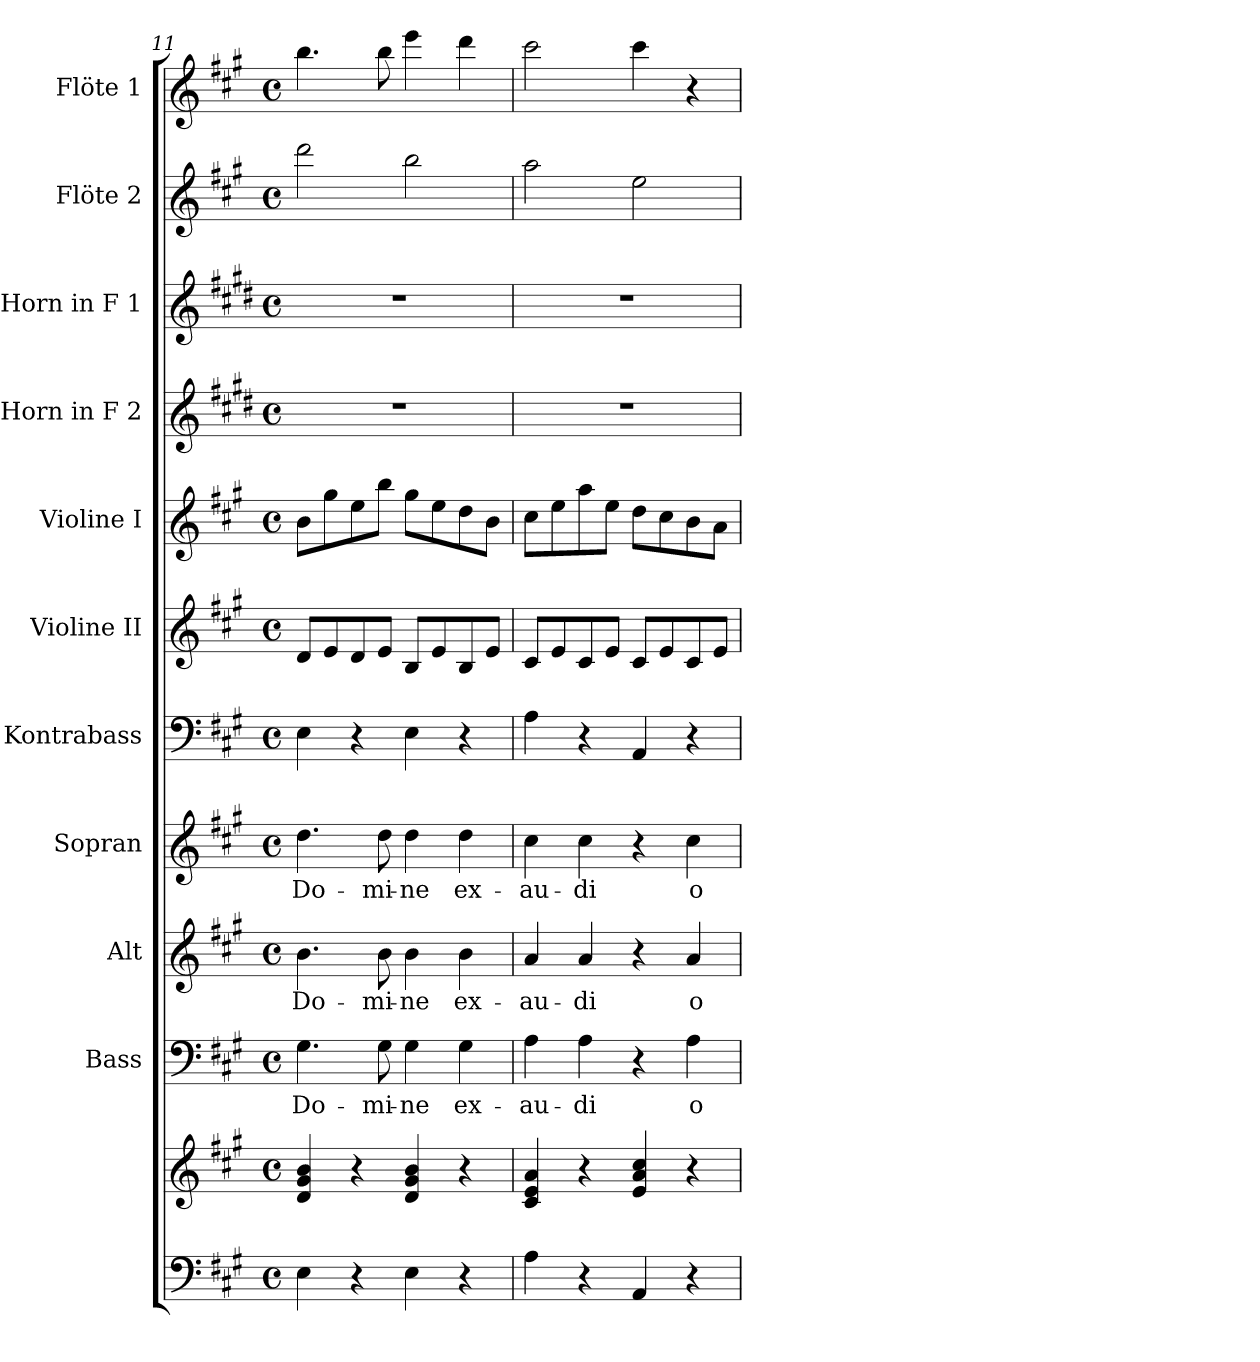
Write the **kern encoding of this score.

**kern	**kern	**kern	**text	**kern	**text	**kern	**text	**kern	**kern	**kern	**kern	**kern	**kern	**kern
*part11	*part11	*part10	*part10	*part9	*part9	*part8	*part8	*part7	*part6	*part5	*part4	*part3	*part2	*part1
*staff12	*staff11	*staff10	*staff10	*staff9	*staff9	*staff8	*staff8	*staff7	*staff6	*staff5	*staff4	*staff3	*staff2	*staff1
*	*	*I"Bass	*	*I"Alt	*	*I"Sopran	*	*I"Kontrabass	*I"Violine II	*I"Violine I	*I"Horn in F 2	*I"Horn in F 1	*I"Flöte 2	*I"Flöte 1
*	*	*I'B.	*	*I'A.	*	*I'S.	*	*I'Kb.	*I'Vl. II	*I'Vl. I	*	*	*I'Fl. 2	*I'Fl. 1
*clefF4	*clefG2	*clefF4	*	*clefG2	*	*clefG2	*	*clefF4	*clefG2	*clefG2	*clefG2	*clefG2	*clefG2	*clefG2
*	*	*	*	*	*	*	*	*ITrd7c12	*	*	*ITrd4c7	*ITrd4c7	*	*
*k[f#c#g#]	*k[f#c#g#]	*k[f#c#g#]	*	*k[f#c#g#]	*	*k[f#c#g#]	*	*k[f#c#g#]	*k[f#c#g#]	*k[f#c#g#]	*k[f#c#g#]	*k[f#c#g#]	*k[f#c#g#]	*k[f#c#g#]
*A:	*A:	*A:	*	*A:	*	*A:	*	*A:	*A:	*A:	*A:	*A:	*A:	*A:
*M4/4	*M4/4	*M4/4	*	*M4/4	*	*M4/4	*	*M4/4	*M4/4	*M4/4	*M4/4	*M4/4	*M4/4	*M4/4
*met(c)	*met(c)	*met(c)	*	*met(c)	*	*met(c)	*	*met(c)	*met(c)	*met(c)	*met(c)	*met(c)	*met(c)	*met(c)
=11	=11	=11	=11	=11	=11	=11	=11	=11	=11	=11	=11	=11	=11	=11
!	!	!	!LO:LY:b	!	!LO:LY:b	!	!LO:LY:b	!	!	!	!	!	!	!
4E\	4d/ 4g#/ 4b/	4.G#\	Do-	4.b\	Do-	4.dd\	Do-	4EE\	8d/L	8b\L	1r	1r	2ddd\	4.bb\
.	.	.	.	.	.	.	.	.	8e/	8gg#\	.	.	.	.
4r	4r	.	.	.	.	.	.	4r	8d/	8ee\	.	.	.	.
!	!	!	!LO:LY:b	!	!LO:LY:b	!	!LO:LY:b	!	!	!	!	!	!	!
.	.	8G#\	-mi-	8b\	-mi-	8dd\	-mi-	.	8e/J	8bb\J	.	.	.	8bb\
!	!	!	!LO:LY:b	!	!LO:LY:b	!	!LO:LY:b	!	!	!	!	!	!	!
4E\	4d/ 4g#/ 4b/	4G#\	-ne	4b\	-ne	4dd\	-ne	4EE\	8B/L	8gg#\L	.	.	2bb\	4eee\
.	.	.	.	.	.	.	.	.	8e/	8ee\	.	.	.	.
!	!	!	!LO:LY:b	!	!LO:LY:b	!	!LO:LY:b	!	!	!	!	!	!	!
4r	4r	4G#\	ex-	4b\	ex-	4dd\	ex-	4r	8B/	8dd\	.	.	.	4ddd\
.	.	.	.	.	.	.	.	.	8e/J	8b\J	.	.	.	.
=12	=12	=12	=12	=12	=12	=12	=12	=12	=12	=12	=12	=12	=12	=12
!	!	!	!LO:LY:b	!	!LO:LY:b	!	!LO:LY:b	!	!	!	!	!	!	!
4A\	4c#/ 4e/ 4a/	4A\	-au-	4a/	-au-	4cc#\	-au-	4AA\	8c#/L	8cc#\L	1r	1r	2aa\	2ccc#\
.	.	.	.	.	.	.	.	.	8e/	8ee\	.	.	.	.
!	!	!	!LO:LY:b	!	!LO:LY:b	!	!LO:LY:b	!	!	!	!	!	!	!
4r	4r	4A\	-di	4a/	-di	4cc#\	-di	4r	8c#/	8aa\	.	.	.	.
.	.	.	.	.	.	.	.	.	8e/J	8ee\J	.	.	.	.
4AA/	4e/ 4a/ 4cc#/	4r	.	4r	.	4r	.	4AAA/	8c#/L	8dd\L	.	.	2ee\	4ccc#\
.	.	.	.	.	.	.	.	.	8e/	8cc#\	.	.	.	.
!	!	!	!LO:LY:b	!	!LO:LY:b	!	!LO:LY:b	!	!	!	!	!	!	!
4r	4r	4A\	o-	4a/	o-	4cc#\	o-	4r	8c#/	8b\	.	.	.	4r
.	.	.	.	.	.	.	.	.	8e/J	8a\J	.	.	.	.
=	=	=	=	=	=	=	=	=	=	=	=	=	=	=
*-	*-	*-	*-	*-	*-	*-	*-	*-	*-	*-	*-	*-	*-	*-
